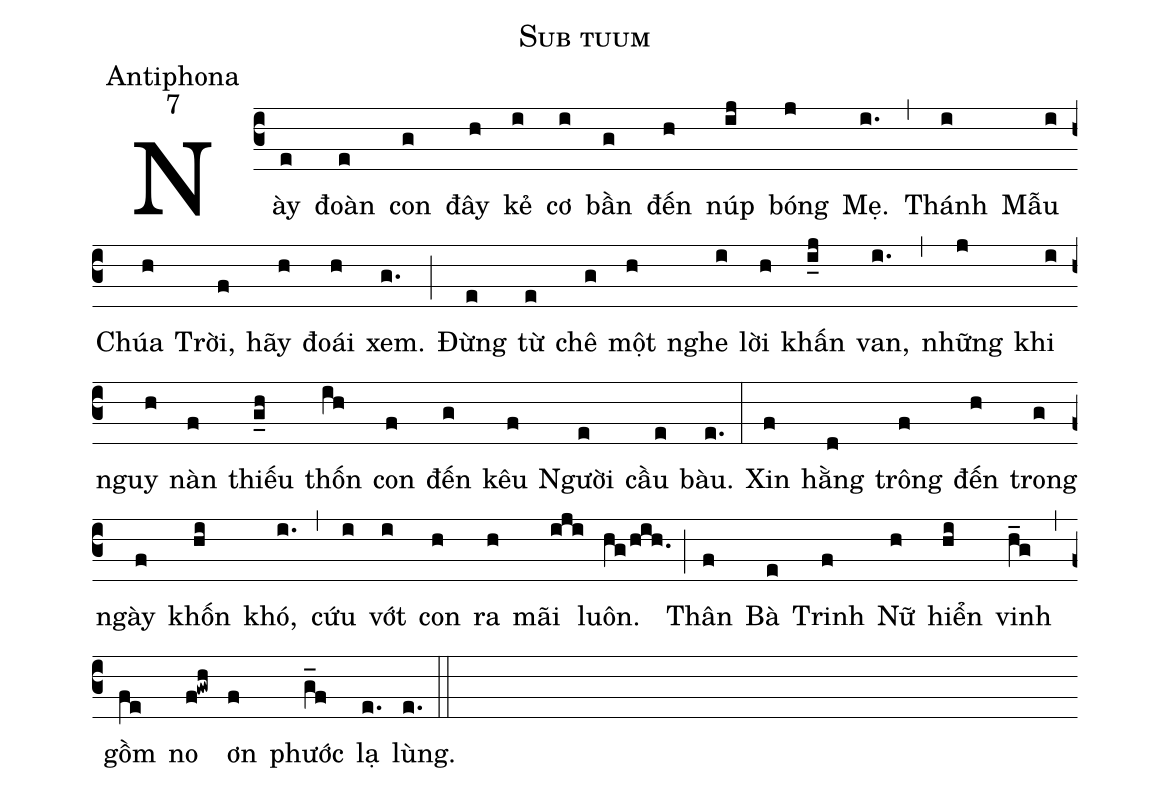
name:Sub tuum;
office-part:Antiphona;
mode:7;
%%
(c3)Này(e) đoàn(e) con(g) đây(h) kẻ(i) cơ(i) bần(g) đến(h) núp(ij) bóng(j) Mẹ.(i.) (,) Thánh(i) Mẫu(i) Chúa(h) Trời,(f) hãy(h) đoái(h) xem.(g.) (;) Đừng(e) từ(e) chê(g) một(h) nghe(i) lời(h) khấn(i_j) van,(i.) (,) những(j) khi(i) nguy(h) nàn(f) thiếu(g_h) thốn(ih) con(f) đến(g) kêu(f) Người(e) cầu(e) bàu.(e.) (:) Xin(f) hằng(d) trông(f) đến(h) trong(g) ngày(f) khốn(hi) khó,(i.) (,) cứu(i) vớt(i) con(h) ra(h) mãi(iji) luôn.(hg/hih.) (;) Thân(f) Bà(e) Trinh(f) Nữ(h) hiển(hi) vinh(h_g) (,) gồm(fe) no(f!gwh) ơn(f) phước(g_f) lạ(e.) lùng.(e.) (::)
